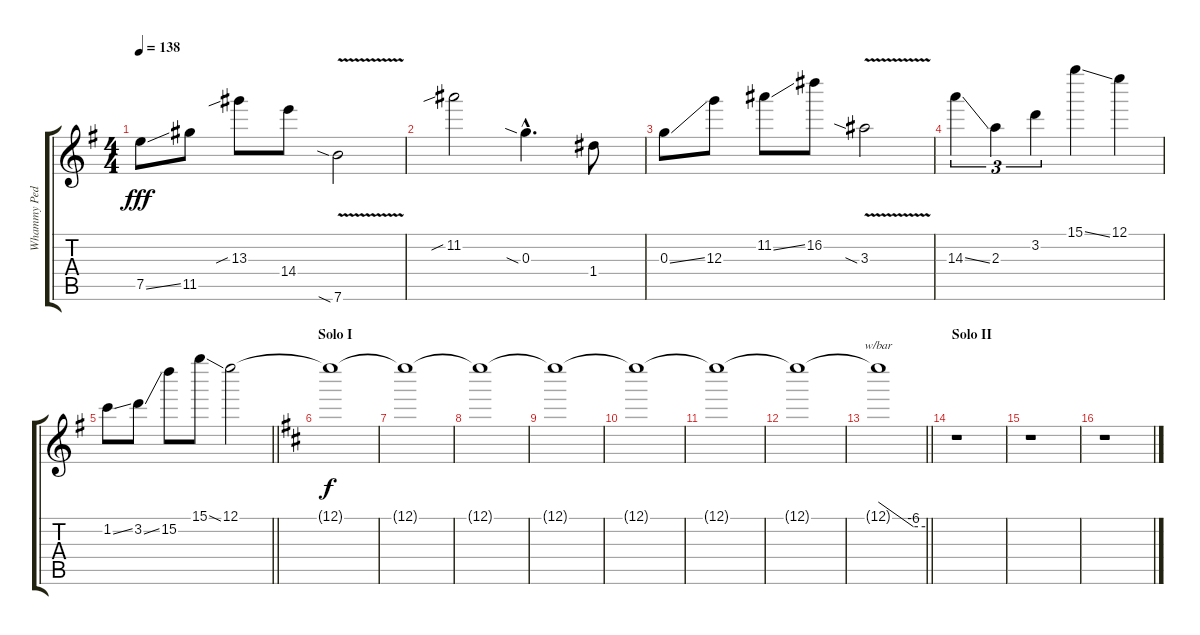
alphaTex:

\track ("Whammy Pedal 2" "Whammy Ped") {instrument distortionguitar}
\staff {score tabs}
\tuning (E5 B4 G4 D4 A3 E3) {hide}
\ts (4 4)
\tempo 138
\clef g2
\ks g
7.5{ss}.8{dy fff} 11.5.8 13.3{sib}.8 14.4.8 7.6{v sia}.2 |
11.2{sib}.2 0.3{sia hac}.4{d} 1.4.8 |
0.3{ss}.8 12.3.8 11.2{ss}.8 16.2.8 3.3{v sia}.2 |
14.3{ss}.4{tu (3 2)} 2.3.4{tu (3 2)} 3.2.4{tu (3 2)} 15.1{ss}.4 12.1.4 |
\barLineRight lightlight
1.2{ss}.8 3.2{ss}.8 15.2.8 15.1{ss}.8 12.1.2 |
\section ("" "Solo I")
\ks d
12.1{t}.1{dy f} |
12.1{t}.1 |
12.1{t}.1 |
12.1{t}.1 |
12.1{t}.1 |
12.1{t}.1 |
12.1{t}.1 |
\barLineRight lightlight
12.1{t}.1{tbe (custom default 0 0 45 -24 60 -24)} |
\section ("" "Solo II")
r.1 |
r.1 |
r.1
